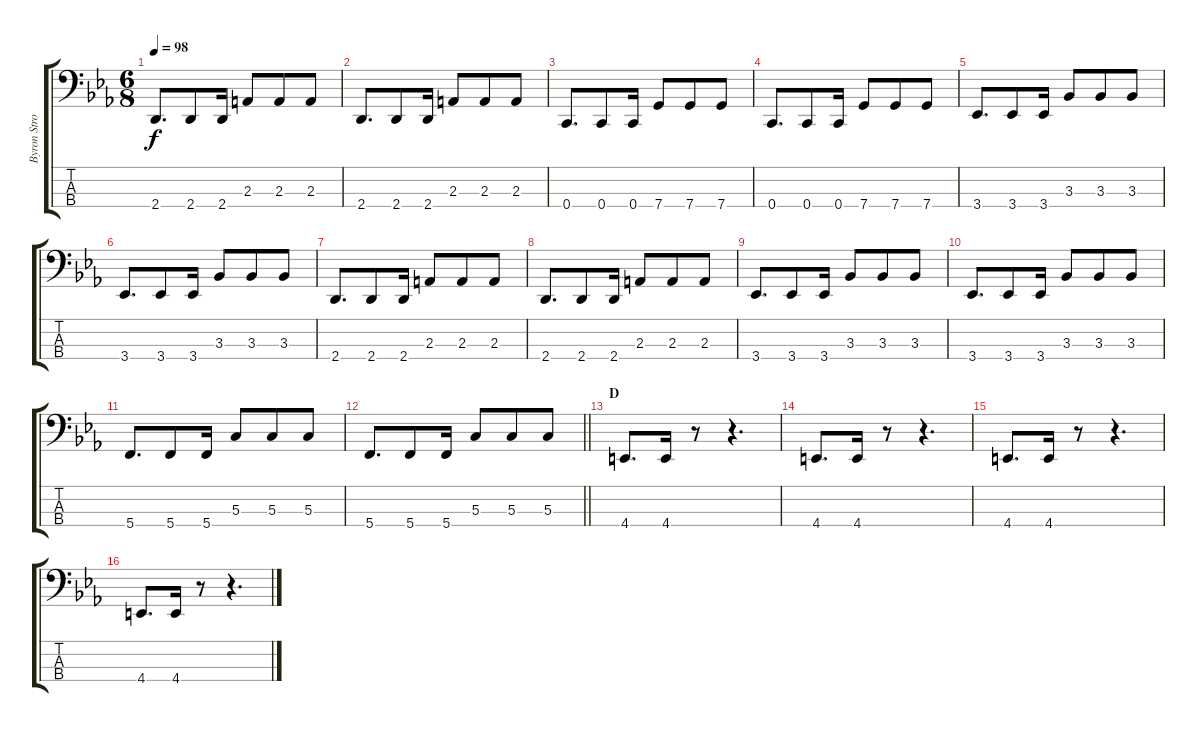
\track ("Byron Stroud" "Byron Stro") {instrument electricbassfinger}
\staff {score tabs}
\tuning (G2 C2 G1 C1) {hide}
\ts (6 8)
\tempo 98
\clef f4
\ks eb
2.4.8{d dy f} 2.4.8 2.4.16 2.3.8 2.3.8 2.3.8 |
2.4.8{d} 2.4.8 2.4.16 2.3.8 2.3.8 2.3.8 |
0.4.8{d} 0.4.8 0.4.16 7.4.8 7.4.8 7.4.8 |
0.4.8{d} 0.4.8 0.4.16 7.4.8 7.4.8 7.4.8 |
3.4.8{d} 3.4.8 3.4.16 3.3.8 3.3.8 3.3.8 |
3.4.8{d} 3.4.8 3.4.16 3.3.8 3.3.8 3.3.8 |
2.4.8{d} 2.4.8 2.4.16 2.3.8 2.3.8 2.3.8 |
2.4.8{d} 2.4.8 2.4.16 2.3.8 2.3.8 2.3.8 |
3.4.8{d} 3.4.8 3.4.16 3.3.8 3.3.8 3.3.8 |
3.4.8{d} 3.4.8 3.4.16 3.3.8 3.3.8 3.3.8 |
5.4.8{d} 5.4.8 5.4.16 5.3.8 5.3.8 5.3.8 |
\barLineRight lightlight
5.4.8{d} 5.4.8 5.4.16 5.3.8 5.3.8 5.3.8 |
\section ("" "D")
4.4.8{d} 4.4.16 r.8 r.4{d} |
4.4.8{d} 4.4.16 r.8 r.4{d} |
4.4.8{d} 4.4.16 r.8 r.4{d} |
4.4.8{d} 4.4.16 r.8 r.4{d}
